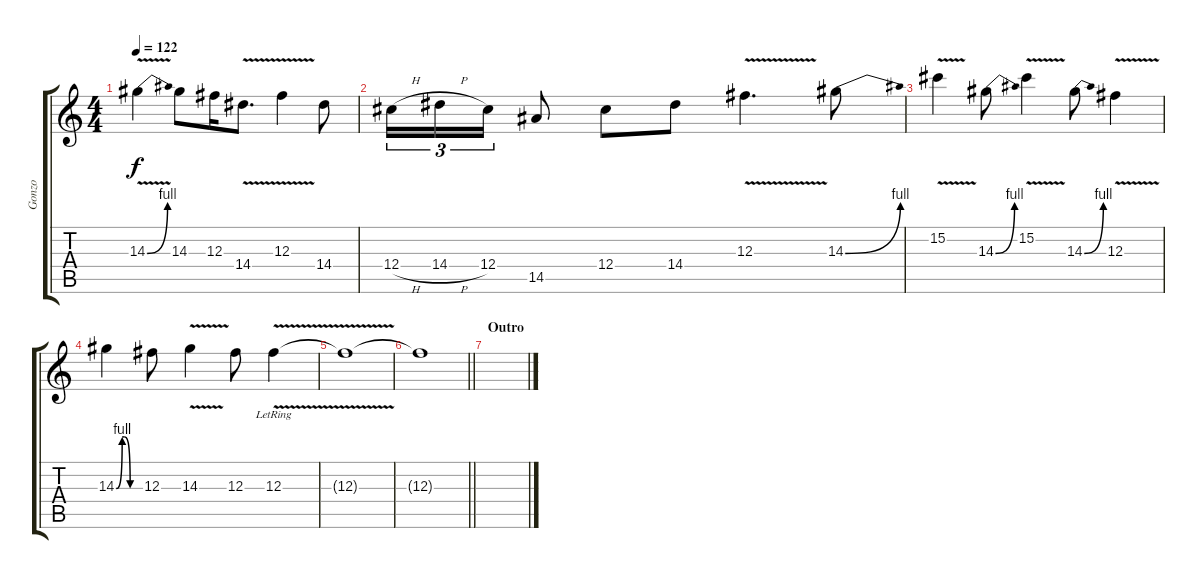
\track ("Gonzo" "Gonzo") {instrument distortionguitar}
\staff {score tabs}
\tuning (Eb4 Bb3 Gb3 Db3 Ab2 Eb2) {hide}
\ts (4 4)
\tempo 122
\clef g2
\ks c
14.3{be (bend 0 0 60 4) v}.4{dy f} 14.3.8 12.3.16 14.4{v}.8{d} 12.3{v}.4 14.4.8 |
12.4{h}.16{tu (3 2)} 14.4{h}.16{tu (3 2)} 12.4.16{tu (3 2)} 14.5.8 12.4.8 14.4.8 12.3{v}.4{d} 14.3{be (bend 0 0 60 4)}.8 |
15.2{v}.4 14.3{be (bend 0 0 60 4)}.8 15.2{v}.4 14.3{be (bend 0 0 60 4)}.8 12.3{v}.4 |
14.3{be (custom 0 0 15 4 20 4 35 0 60 0)}.4 12.3.8 14.3{v}.4 12.3.8 12.3{v lr}.4 |
12.3{t}.1{volume 0} |
\barLineRight lightlight
12.3{t}.1 |
\section ("" "Outro")
